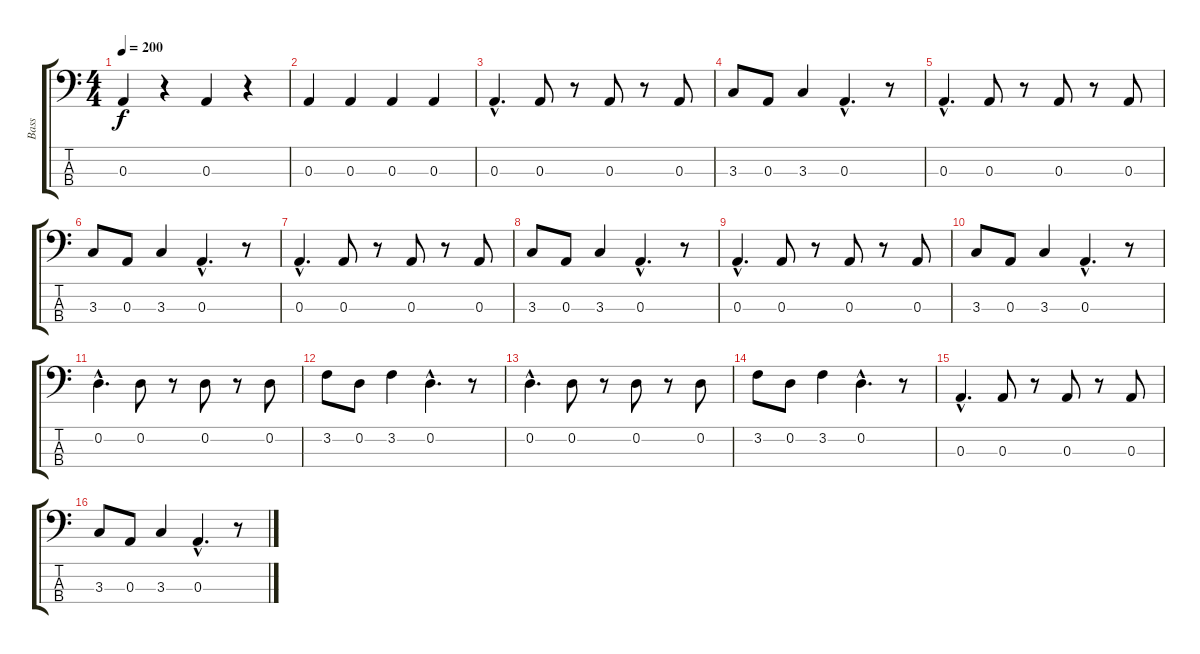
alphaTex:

\track ("Bass" "Bass") {instrument electricbassfinger}
\staff {score tabs}
\tuning (G2 D2 A1 E1) {hide}
\ts (4 4)
\tempo 200
\clef f4
\ks c
0.3.4{dy f} r.4 0.3.4 r.4 |
0.3.4 0.3.4 0.3.4 0.3.4 |
0.3{hac}.4{d} 0.3.8 r.8 0.3.8 r.8 0.3.8 |
3.3.8 0.3.8 3.3.4 0.3{hac}.4{d} r.8 |
0.3{hac}.4{d} 0.3.8 r.8 0.3.8 r.8 0.3.8 |
3.3.8 0.3.8 3.3.4 0.3{hac}.4{d} r.8 |
0.3{hac}.4{d} 0.3.8 r.8 0.3.8 r.8 0.3.8 |
3.3.8 0.3.8 3.3.4 0.3{hac}.4{d} r.8 |
0.3{hac}.4{d} 0.3.8 r.8 0.3.8 r.8 0.3.8 |
3.3.8 0.3.8 3.3.4 0.3{hac}.4{d} r.8 |
0.2{hac}.4{d} 0.2.8 r.8 0.2.8 r.8 0.2.8 |
3.2.8 0.2.8 3.2.4 0.2{hac}.4{d} r.8 |
0.2{hac}.4{d} 0.2.8 r.8 0.2.8 r.8 0.2.8 |
3.2.8 0.2.8 3.2.4 0.2{hac}.4{d} r.8 |
0.3{hac}.4{d} 0.3.8 r.8 0.3.8 r.8 0.3.8 |
3.3.8 0.3.8 3.3.4 0.3{hac}.4{d} r.8
